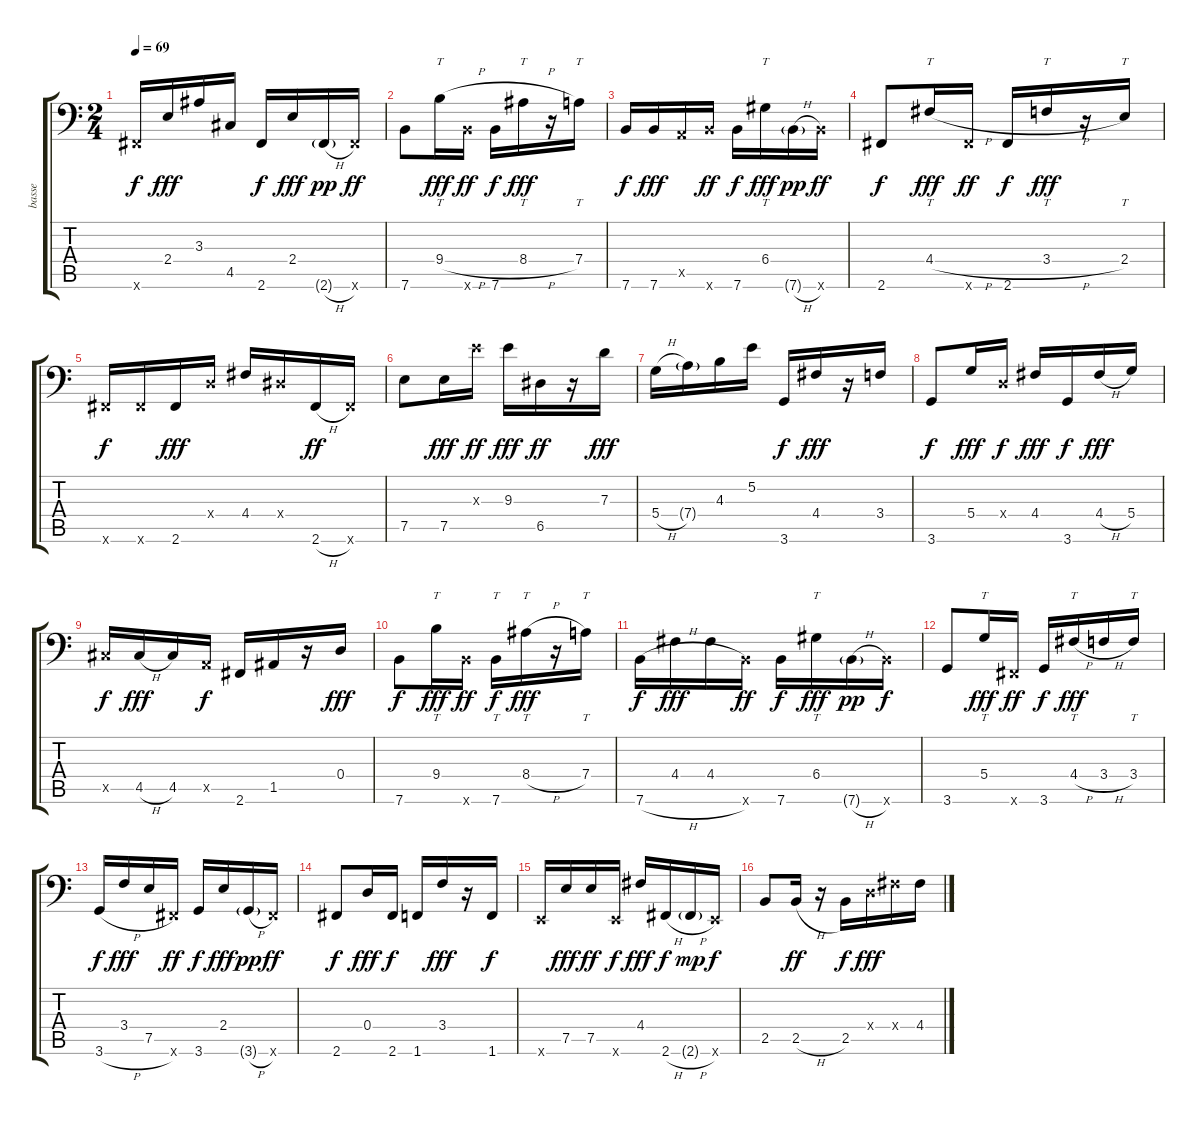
\track ("basse" "basse") {instrument electricbassfinger}
\staff {score tabs}
\tuning (E3 B2 G2 D2 A1 E1) {hide}
\ts (2 4)
\tempo 69
\clef f4
\ks c
2.6{x}.16{dy f} 2.4.16{dy fff} 3.3.16 4.5.16 2.6.16{dy f} 2.4.16{dy fff} 2.6{h g}.16{dy pp} 2.6{x}.16{dy ff} |
7.6.8 9.4{h}.16{tt dy fff} 7.6{x}.16{dy ff} 7.6.16{dy f} 8.4{h}.16{tt dy fff} r.16 7.4.16{tt} |
7.6.16{dy f} 7.6.16{dy fff} 0.5{x}.16 7.6{x}.16{dy ff} 7.6.16{dy f} 6.4.16{tt dy fff} 7.6{h g}.16{dy pp} 7.6{x}.16{dy ff} |
2.6.8{dy f} 4.4{h}.16{tt dy fff} 2.6{x}.16{dy ff} 2.6.16{dy f} 3.4{h}.16{tt dy fff} r.16 2.4.16{tt} |
2.6{x}.16{dy f} 2.6{x}.16 2.6.16{dy fff} 0.4{x}.16 4.4.16 1.4{x}.16 2.6{h}.16{dy ff} 2.6{x}.16 |
7.5.8 7.5.16{dy fff} 9.3{x}.16{dy ff} 9.3.16{dy fff} 6.5.16{dy ff} r.16 7.3.16{dy fff} |
5.4{h}.16 7.4{g}.16 4.3.16 5.2.16 3.6.16{dy f} 4.4.16{dy fff} r.16 3.4.16 |
3.6.8{dy f} 5.4.16{dy fff} 0.4{x}.16{dy f} 4.4.16{dy fff} 3.6.16{dy f} 4.4{h}.16{dy fff} 5.4.16 |
4.5{x}.16{dy f} 4.5{h}.16{dy fff} 4.5.16 0.5{x}.16{dy f} 2.6.16 1.5.16 r.16 0.4.16{dy fff} |
7.6.8{dy f} 9.4.16{tt dy fff} 7.6{x}.16{dy ff} 7.6.16{tt dy f} 8.4{h}.16{tt dy fff} r.16 7.4.16{tt} |
7.6{h}.16{dy f} 4.4.16{dy fff} 4.4.16 7.6{x}.16{dy ff} 7.6.16{dy f} 6.4.16{tt dy fff} 7.6{h g}.16{dy pp} 7.6{x}.16{dy f} |
3.6.8 5.4.16{tt dy fff} 2.6{x}.16{dy ff} 3.6.16{dy f} 4.4{h}.16{tt dy fff} 3.4{h}.16 3.4.16{tt} |
3.6{h}.16{dy f} 3.4.16{dy fff} 7.5.16 2.6{x}.16{dy ff} 3.6.16{dy f} 2.4.16{dy fff} 3.6{h g}.16{dy pp} 2.6{x}.16{dy ff} |
2.6.8{dy f} 0.4.16{dy fff} 2.6.16{dy f} 1.6.16 3.4.16{dy fff} r.16 1.6.16{dy f} |
0.6{x}.16 7.5.16{dy fff} 7.5.16{dy ff} 0.6{x}.16{dy f} 4.4.16{dy fff} 2.6{h}.16{dy f} 2.6{h g}.16{dy mp} 0.6{x}.16{dy f} |
2.5.8 2.5{h}.16{dy ff} r.16 2.5.16{dy f} 0.4{x}.16{dy fff} 4.4{x}.16 4.4{h}.16
